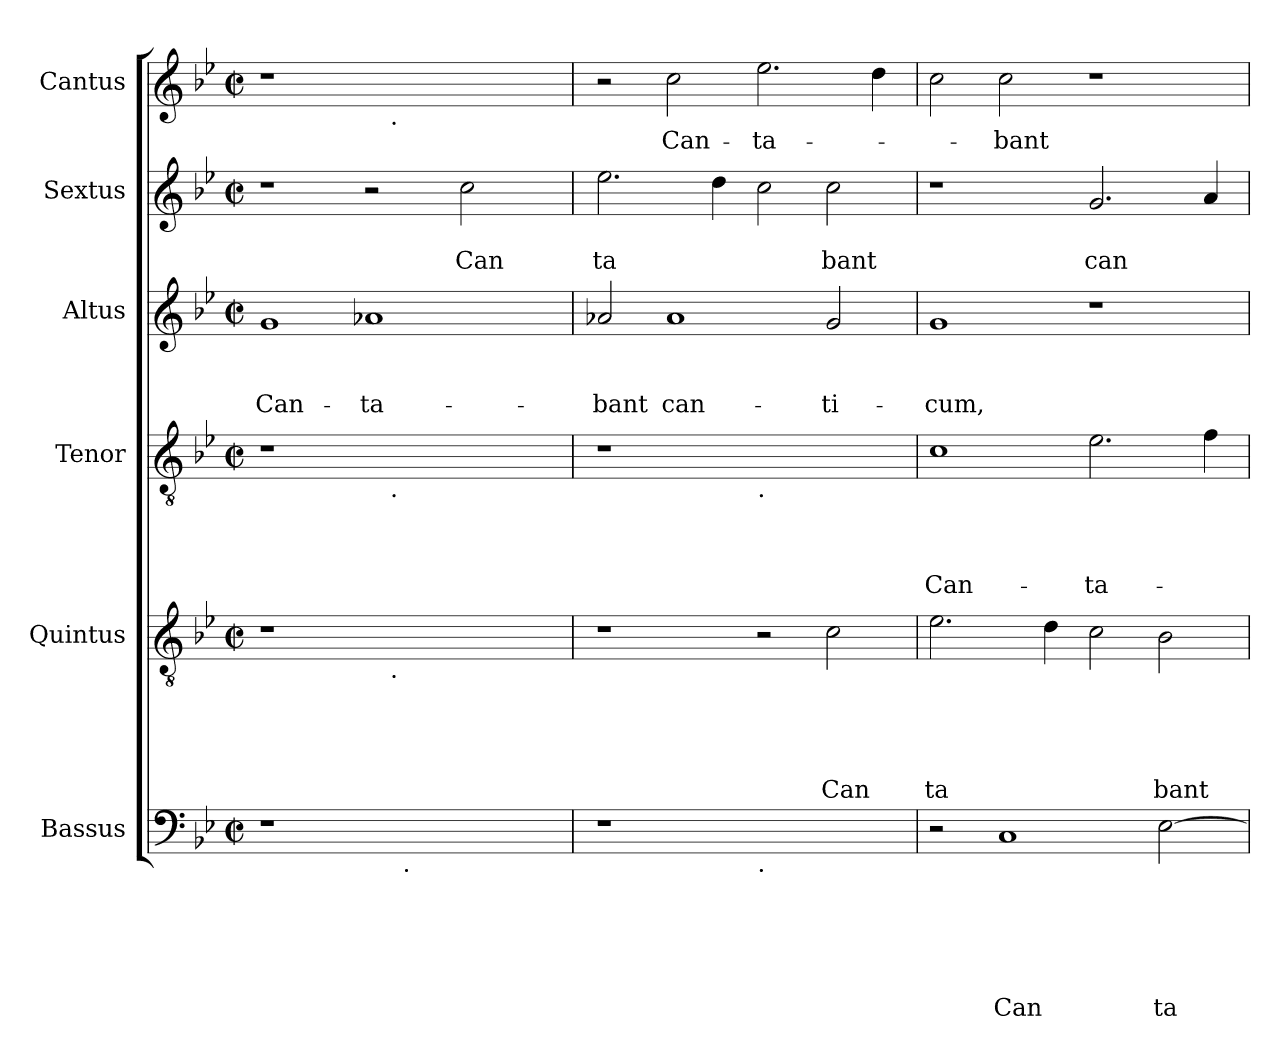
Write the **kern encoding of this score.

**kern	**text	**text	**text	**text	**text	**text	**kern	**text	**text	**text	**text	**text	**kern	**text	**text	**text	**text	**kern	**text	**text	**text	**kern	**text	**text	**kern	**text
*part6	*part6	*part6	*part6	*part6	*part6	*part6	*part5	*part5	*part5	*part5	*part5	*part5	*part4	*part4	*part4	*part4	*part4	*part3	*part3	*part3	*part3	*part2	*part2	*part2	*part1	*part1
*staff6	*staff6	*staff6	*staff6	*staff6	*staff6	*staff6	*staff5	*staff5	*staff5	*staff5	*staff5	*staff5	*staff4	*staff4	*staff4	*staff4	*staff4	*staff3	*staff3	*staff3	*staff3	*staff2	*staff2	*staff2	*staff1	*staff1
*I"Bassus	*	*	*	*	*	*	*I"Quintus	*	*	*	*	*	*I"Tenor	*	*	*	*	*I"Altus	*	*	*	*I"Sextus	*	*	*I"Cantus	*
*clefF4	*	*	*	*	*	*	*clefGv2	*	*	*	*	*	*clefGv2	*	*	*	*	*clefG2	*	*	*	*clefG2	*	*	*clefG2	*
*k[b-e-]	*	*	*	*	*	*	*k[b-e-]	*	*	*	*	*	*k[b-e-]	*	*	*	*	*k[b-e-]	*	*	*	*k[b-e-]	*	*	*k[b-e-]	*
*B-:	*	*	*	*	*	*	*B-:	*	*	*	*	*	*B-:	*	*	*	*	*B-:	*	*	*	*B-:	*	*	*B-:	*
*M2/2	*	*	*	*	*	*	*M2/2	*	*	*	*	*	*M2/2	*	*	*	*	*M2/2	*	*	*	*M2/2	*	*	*M2/2	*
*met(c|)	*	*	*	*	*	*	*met(c|)	*	*	*	*	*	*met(c|)	*	*	*	*	*met(c|)	*	*	*	*met(c|)	*	*	*met(c|)	*
=1	=1	=1	=1	=1	=1	=1	=1	=1	=1	=1	=1	=1	=1	=1	=1	=1	=1	=1	=1	=1	=1	=1	=1	=1	=1	=1
!	!	!	!	!	!	!	!	!	!	!	!	!	!	!	!	!	!	!	!	!	!LO:LY:b	!	!	!	!	!
1r	.	.	.	.	.	.	1r	.	.	.	.	.	1r	.	.	.	.	1g	.	.	Can-	1r	.	.	1r	.
!	!	!	!	!	!	!	!	!	!	!	!	!	!	!	!	!	!	!	!	!	!LO:LY:b	!	!	!	!	!
8ryy	.	.	.	.	.	.	16.ryy	.	.	.	.	.	16.ryy	.	.	.	.	1a-X	.	.	-ta-	2r	.	.	16.ryy	.
!	!	!	!	!	!	!	!	!	!	!	!	!	!	!	!	!	!	!	!	!	!	!	!	!	!LO:TX:b:t=.	!
!	!	!	!	!	!	!	!	!	!	!	!	!	!LO:TX:b:t=.	!	!	!	!	!	!	!	!	!	!	!	!	!
!	!	!	!	!	!	!	!LO:TX:b:t=.	!	!	!	!	!	!	!	!	!	!	!	!	!	!	!	!	!	!	!
.	.	.	.	.	.	.	2ryy	.	.	.	.	.	2ryy	.	.	.	.	.	.	.	.	.	.	.	2ryy	.
!LO:TX:b:t=.	!	!	!	!	!	!	!	!	!	!	!	!	!	!	!	!	!	!	!	!	!	!	!	!	!	!
2..ryy	.	.	.	.	.	.	.	.	.	.	.	.	.	.	.	.	.	.	.	.	.	.	.	.	.	.
!	!	!	!	!	!	!	!	!	!	!	!	!	!	!	!	!	!	!	!	!	!	!	!	!LO:LY:b	!	!
.	.	.	.	.	.	.	.	.	.	.	.	.	.	.	.	.	.	.	.	.	.	2cc\	.	Can	.	.
.	.	.	.	.	.	.	4ryy	.	.	.	.	.	4ryy	.	.	.	.	.	.	.	.	.	.	.	4ryy	.
.	.	.	.	.	.	.	8ryy	.	.	.	.	.	8ryy	.	.	.	.	.	.	.	.	.	.	.	8ryy	.
.	.	.	.	.	.	.	32ryy	.	.	.	.	.	32ryy	.	.	.	.	.	.	.	.	.	.	.	32ryy	.
=2	=2	=2	=2	=2	=2	=2	=2	=2	=2	=2	=2	=2	=2	=2	=2	=2	=2	=2	=2	=2	=2	=2	=2	=2	=2	=2
!	!	!	!	!	!	!	!	!	!	!	!	!	!	!	!	!	!	!	!	!	!LO:LY:b	!	!	!LO:LY:b	!	!
1r	.	.	.	.	.	.	1r	.	.	.	.	.	1r	.	.	.	.	2a-X/	.	.	-bant	2.ee-\	.	ta	2r	.
!	!	!	!	!	!	!	!	!	!	!	!	!	!	!	!	!	!	!	!	!	!LO:LY:b	!	!	!	!	!LO:LY:b
.	.	.	.	.	.	.	.	.	.	.	.	.	.	.	.	.	.	1a-	.	.	can-	.	.	.	2cc\	Can-
.	.	.	.	.	.	.	.	.	.	.	.	.	.	.	.	.	.	.	.	.	.	4dd\	.	.	.	.
!	!	!	!	!	!	!	!	!	!	!	!	!	!LO:TX:b:t=.	!	!	!	!	!	!	!	!	!	!	!	!	!
!LO:TX:b:t=.	!	!	!	!	!	!	!	!	!	!	!	!	!	!	!	!	!	!	!	!	!	!	!	!	!	!
!	!	!	!	!	!	!	!	!	!	!	!	!	!	!	!	!	!	!	!	!	!	!	!	!	!	!LO:LY:b
1ryy	.	.	.	.	.	.	2r	.	.	.	.	.	1ryy	.	.	.	.	.	.	.	.	2cc\	.	.	2.ee-\	-ta-
!	!	!	!	!	!	!	!	!	!	!	!	!LO:LY:b	!	!	!	!	!	!	!	!	!LO:LY:b	!	!	!LO:LY:b	!	!
.	.	.	.	.	.	.	2c\	.	.	.	.	Can	.	.	.	.	.	2g/	.	.	-ti-	2cc\	.	bant	.	.
.	.	.	.	.	.	.	.	.	.	.	.	.	.	.	.	.	.	.	.	.	.	.	.	.	4dd\	.
=3	=3	=3	=3	=3	=3	=3	=3	=3	=3	=3	=3	=3	=3	=3	=3	=3	=3	=3	=3	=3	=3	=3	=3	=3	=3	=3
!	!	!	!	!	!	!	!	!	!	!	!	!LO:LY:b	!	!	!	!	!LO:LY:b	!	!	!	!LO:LY:b	!	!	!	!	!
2r	.	.	.	.	.	.	2.e-\	.	.	.	.	ta	1c	.	.	.	Can-	1g	.	.	-cum,	1r	.	.	2cc\	.
!	!	!	!	!	!	!LO:LY:b	!	!	!	!	!	!	!	!	!	!	!	!	!	!	!	!	!	!	!	!LO:LY:b
1C	.	.	.	.	.	Can	.	.	.	.	.	.	.	.	.	.	.	.	.	.	.	.	.	.	2cc\	-bant
.	.	.	.	.	.	.	4d\	.	.	.	.	.	.	.	.	.	.	.	.	.	.	.	.	.	.	.
!	!	!	!	!	!	!	!	!	!	!	!	!	!	!	!	!	!LO:LY:b	!	!	!	!	!	!	!LO:LY:b	!	!
.	.	.	.	.	.	.	2c\	.	.	.	.	.	2.e-\	.	.	.	-ta-	1r	.	.	.	2.g/	.	can	1r	.
!	!	!	!	!	!	!LO:LY:b	!	!	!	!	!	!LO:LY:b	!	!	!	!	!	!	!	!	!	!	!	!	!	!
[>2E-\	.	.	.	.	.	ta	2B-\	.	.	.	.	bant	.	.	.	.	.	.	.	.	.	.	.	.	.	.
.	.	.	.	.	.	.	.	.	.	.	.	.	4f\	.	.	.	.	.	.	.	.	4a/	.	.	.	.
=	=	=	=	=	=	=	=	=	=	=	=	=	=	=	=	=	=	=	=	=	=	=	=	=	=	=
*-	*-	*-	*-	*-	*-	*-	*-	*-	*-	*-	*-	*-	*-	*-	*-	*-	*-	*-	*-	*-	*-	*-	*-	*-	*-	*-
